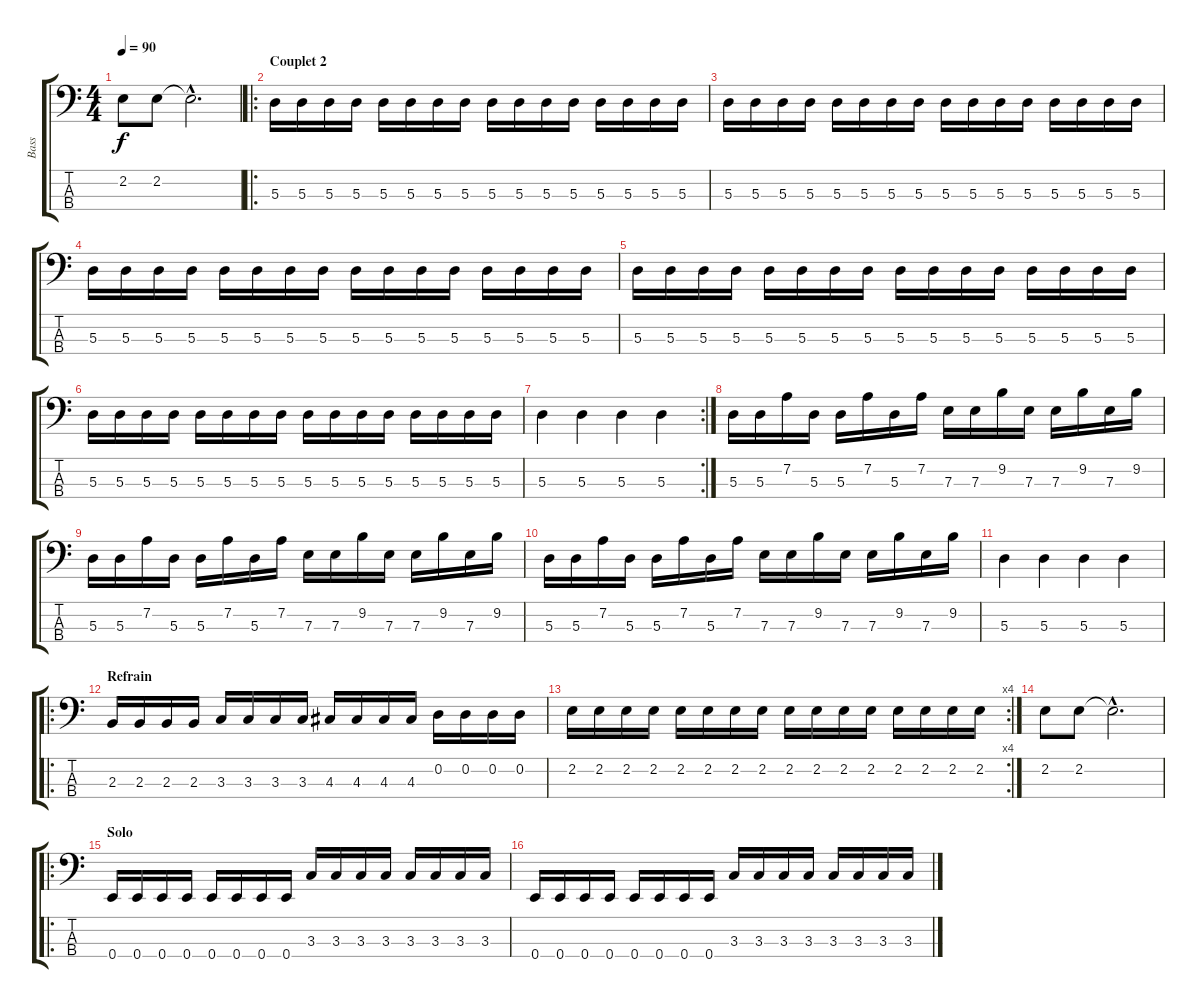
\track ("Bass" "Bass") {instrument electricbassfinger}
\staff {score tabs}
\tuning (G2 D2 A1 E1) {hide}
\ts (4 4)
\tempo 90
\clef f4
\ks c
2.2.8{dy f} 2.2.8 2.2{hac t}.2{d} |
\ro
\section ("" "Couplet 2")
5.3.16 5.3.16 5.3.16 5.3.16 5.3.16 5.3.16 5.3.16 5.3.16 5.3.16 5.3.16 5.3.16 5.3.16 5.3.16 5.3.16 5.3.16 5.3.16 |
5.3.16 5.3.16 5.3.16 5.3.16 5.3.16 5.3.16 5.3.16 5.3.16 5.3.16 5.3.16 5.3.16 5.3.16 5.3.16 5.3.16 5.3.16 5.3.16 |
5.3.16 5.3.16 5.3.16 5.3.16 5.3.16 5.3.16 5.3.16 5.3.16 5.3.16 5.3.16 5.3.16 5.3.16 5.3.16 5.3.16 5.3.16 5.3.16 |
5.3.16 5.3.16 5.3.16 5.3.16 5.3.16 5.3.16 5.3.16 5.3.16 5.3.16 5.3.16 5.3.16 5.3.16 5.3.16 5.3.16 5.3.16 5.3.16 |
5.3.16 5.3.16 5.3.16 5.3.16 5.3.16 5.3.16 5.3.16 5.3.16 5.3.16 5.3.16 5.3.16 5.3.16 5.3.16 5.3.16 5.3.16 5.3.16 |
\rc 2
5.3.4 5.3.4 5.3.4 5.3.4 |
5.3.16 5.3.16 7.2.16 5.3.16 5.3.16 7.2.16 5.3.16 7.2.16 7.3.16 7.3.16 9.2.16 7.3.16 7.3.16 9.2.16 7.3.16 9.2.16 |
5.3.16 5.3.16 7.2.16 5.3.16 5.3.16 7.2.16 5.3.16 7.2.16 7.3.16 7.3.16 9.2.16 7.3.16 7.3.16 9.2.16 7.3.16 9.2.16 |
5.3.16 5.3.16 7.2.16 5.3.16 5.3.16 7.2.16 5.3.16 7.2.16 7.3.16 7.3.16 9.2.16 7.3.16 7.3.16 9.2.16 7.3.16 9.2.16 |
5.3.4 5.3.4 5.3.4 5.3.4 |
\ro
\section ("" "Refrain")
2.3.16 2.3.16 2.3.16 2.3.16 3.3.16 3.3.16 3.3.16 3.3.16 4.3.16 4.3.16 4.3.16 4.3.16 0.2.16 0.2.16 0.2.16 0.2.16 |
\rc 4
2.2.16 2.2.16 2.2.16 2.2.16 2.2.16 2.2.16 2.2.16 2.2.16 2.2.16 2.2.16 2.2.16 2.2.16 2.2.16 2.2.16 2.2.16 2.2.16 |
2.2.8 2.2.8 2.2{hac t}.2{d} |
\ro
\section ("" "Solo")
0.4.16 0.4.16 0.4.16 0.4.16 0.4.16 0.4.16 0.4.16 0.4.16 3.3.16 3.3.16 3.3.16 3.3.16 3.3.16 3.3.16 3.3.16 3.3.16 |
0.4.16 0.4.16 0.4.16 0.4.16 0.4.16 0.4.16 0.4.16 0.4.16 3.3.16 3.3.16 3.3.16 3.3.16 3.3.16 3.3.16 3.3.16 3.3.16
